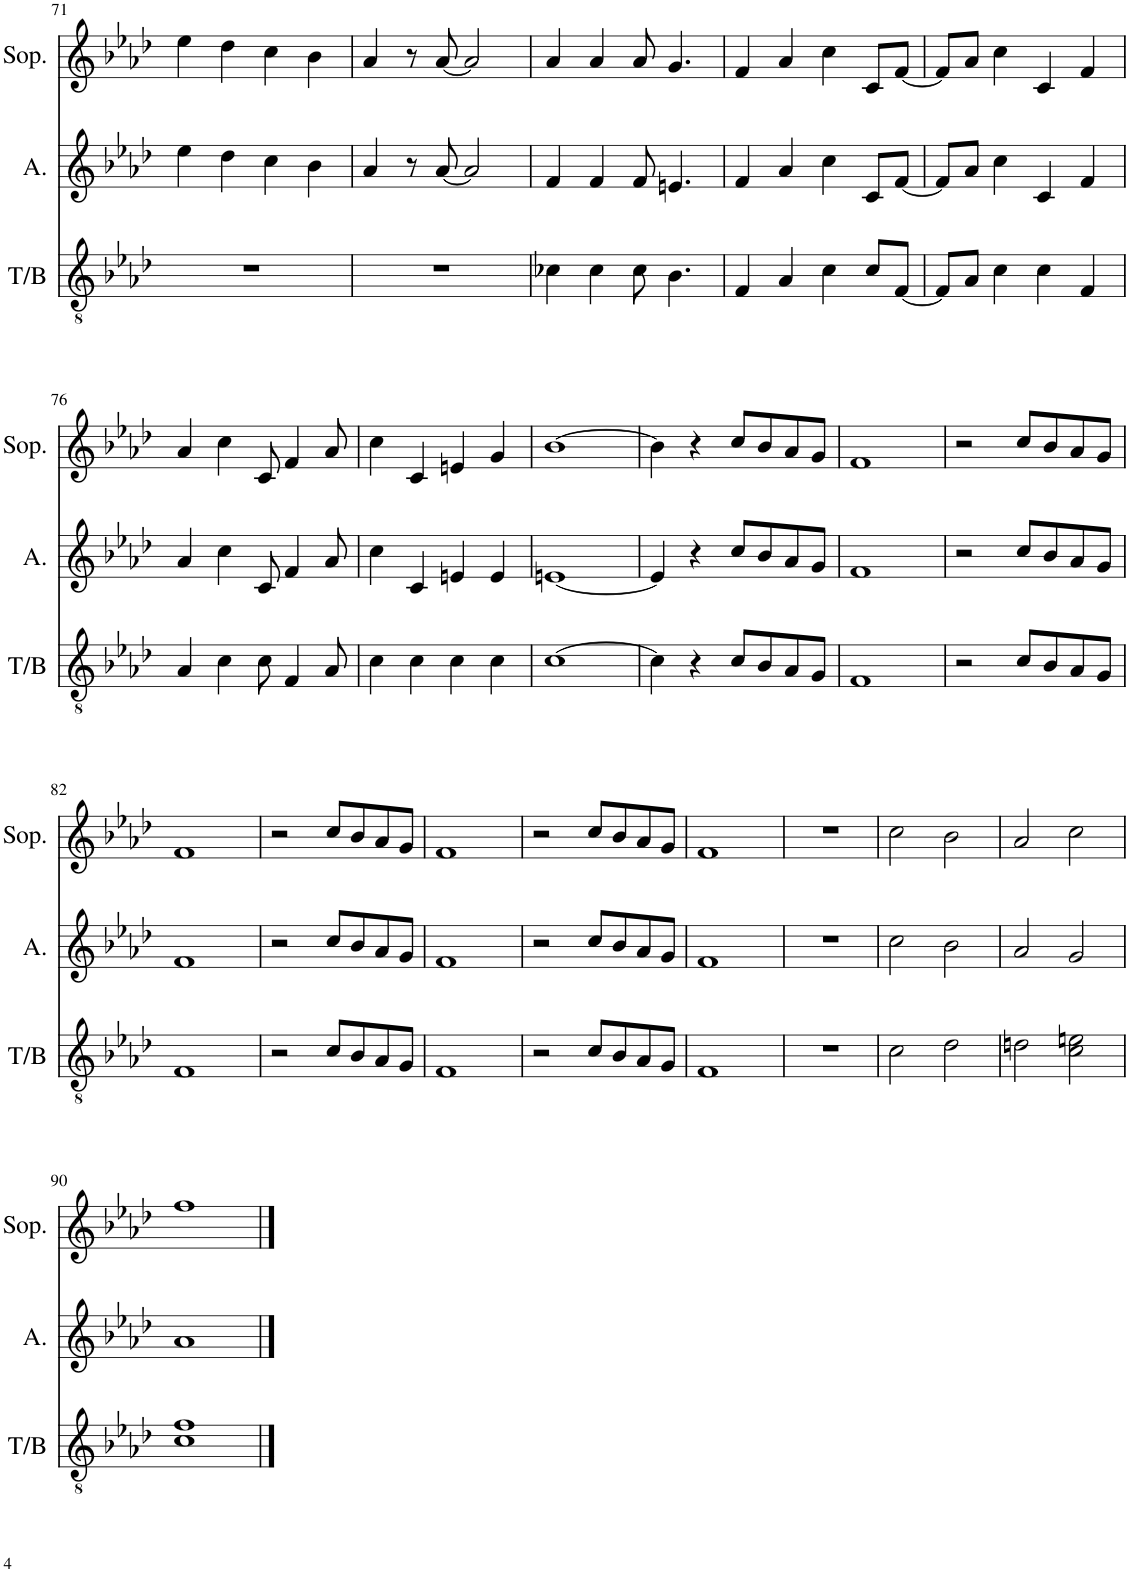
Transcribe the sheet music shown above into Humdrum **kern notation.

**kern	**kern	**kern
*part3	*part2	*part1
*staff3	*staff2	*staff1
*I"Tenor/Bas	*I"Alt	*I"Sopraan
*I'T/B	*I'A.	*I'Sop.
!!LO:PB:g=z
*clefGv2	*clefG2	*clefG2
*k[b-e-a-d-]	*k[b-e-a-d-]	*k[b-e-a-d-]
*M4/4	*M4/4	*M4/4
=71	=71	=71
1r	4ee-\	4ee-\
.	4dd-\	4dd-\
.	4cc\	4cc\
.	4b-\	4b-\
=72	=72	=72
1r	4a-/	4a-/
.	8r	8r
.	[8a-/	[8a-/
.	2a-/]	2a-/]
=73	=73	=73
4c-X\	4f/	4a-/
4c-\	4f/	4a-/
8c-\	8f/	8a-/
4.B-\	4.en/	4.g/
=74	=74	=74
4F/	4f/	4f/
4A-/	4a-/	4a-/
4c\	4cc\	4cc\
8c/L	8c/L	8c/L
[8F/J	[8f/J	[8f/J
=75	=75	=75
8F/L]	8f/L]	8f/L]
8A-/J	8a-/J	8a-/J
4c\	4cc\	4cc\
4c\	4c/	4c/
4F/	4f/	4f/
!!LO:LB:g=z
=76	=76	=76
4A-/	4a-/	4a-/
4c\	4cc\	4cc\
8c\	8c/	8c/
4F/	4f/	4f/
8A-/	8a-/	8a-/
=77	=77	=77
4c\	4cc\	4cc\
4c\	4c/	4c/
4c\	4en/	4en/
4c\	4e/	4g/
=78	=78	=78
[1c	[1en	[1b-
=79	=79	=79
4c\]	4e/]	4b-\]
4r	4r	4r
8c/L	8cc/L	8cc/L
8B-/	8b-/	8b-/
8A-/	8a-/	8a-/
8G/J	8g/J	8g/J
=80	=80	=80
1F	1f	1f
=81	=81	=81
2r	2r	2r
8c/L	8cc/L	8cc/L
8B-/	8b-/	8b-/
8A-/	8a-/	8a-/
8G/J	8g/J	8g/J
!!LO:LB:g=z
=82	=82	=82
1F	1f	1f
=83	=83	=83
2r	2r	2r
8c/L	8cc/L	8cc/L
8B-/	8b-/	8b-/
8A-/	8a-/	8a-/
8G/J	8g/J	8g/J
=84	=84	=84
1F	1f	1f
=85	=85	=85
2r	2r	2r
8c/L	8cc/L	8cc/L
8B-/	8b-/	8b-/
8A-/	8a-/	8a-/
8G/J	8g/J	8g/J
=86	=86	=86
1F	1f	1f
=87	=87	=87
1r	1r	1r
=88	=88	=88
2c\	2cc\	2cc\
2d-\	2b-\	2b-\
=89	=89	=89
2dn\	2a-/	2a-/
2c\ 2en\	2g/	2cc\
!!LO:LB:g=z
=90	=90	=90
1c 1f	1a-	1ff
==	==	==
*-	*-	*-
